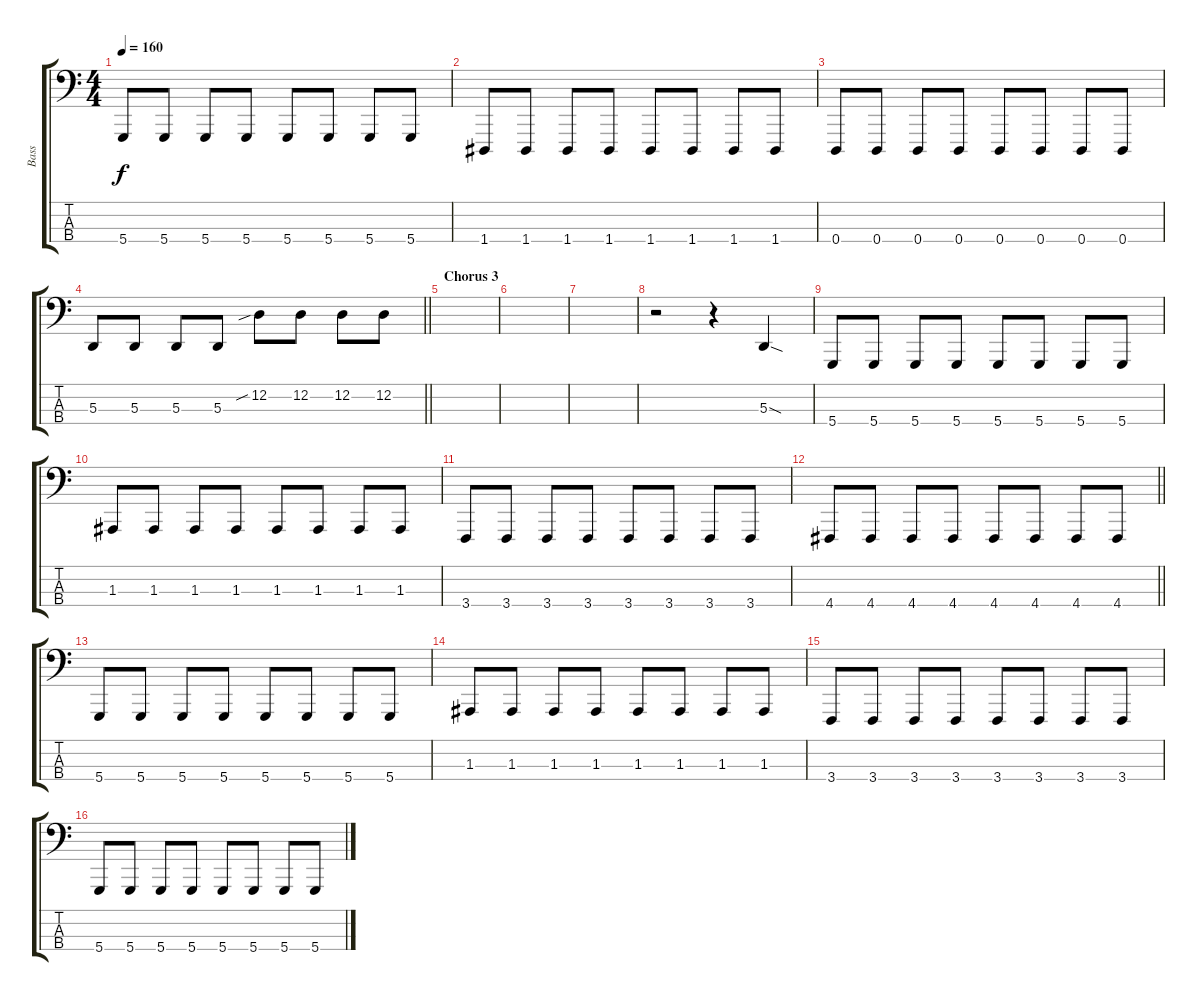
\track ("Bass" "Bass") {instrument lead8bassandlead}
\staff {score tabs}
\tuning (G2 D2 A1 D1) {hide}
\ts (4 4)
\tempo 160
\clef f4
\ks c
5.4.8{dy f} 5.4.8 5.4.8 5.4.8 5.4.8 5.4.8 5.4.8 5.4.8 |
1.4.8 1.4.8 1.4.8 1.4.8 1.4.8 1.4.8 1.4.8 1.4.8 |
0.4.8 0.4.8 0.4.8 0.4.8 0.4.8 0.4.8 0.4.8 0.4.8 |
\barLineRight lightlight
5.3.8 5.3.8 5.3.8 5.3.8 12.2{sib}.8 12.2.8 12.2.8 12.2.8 |
\section ("" "Chorus 3")
|
|
|
r.2 r.4 5.3{sod}.4 |
5.4.8 5.4.8 5.4.8 5.4.8 5.4.8 5.4.8 5.4.8 5.4.8 |
1.3.8 1.3.8 1.3.8 1.3.8 1.3.8 1.3.8 1.3.8 1.3.8 |
3.4.8 3.4.8 3.4.8 3.4.8 3.4.8 3.4.8 3.4.8 3.4.8 |
\barLineRight lightlight
4.4.8 4.4.8 4.4.8 4.4.8 4.4.8 4.4.8 4.4.8 4.4.8 |
5.4.8 5.4.8 5.4.8 5.4.8 5.4.8 5.4.8 5.4.8 5.4.8 |
1.3.8 1.3.8 1.3.8 1.3.8 1.3.8 1.3.8 1.3.8 1.3.8 |
3.4.8 3.4.8 3.4.8 3.4.8 3.4.8 3.4.8 3.4.8 3.4.8 |
5.4.8 5.4.8 5.4.8 5.4.8 5.4.8 5.4.8 5.4.8 5.4.8
